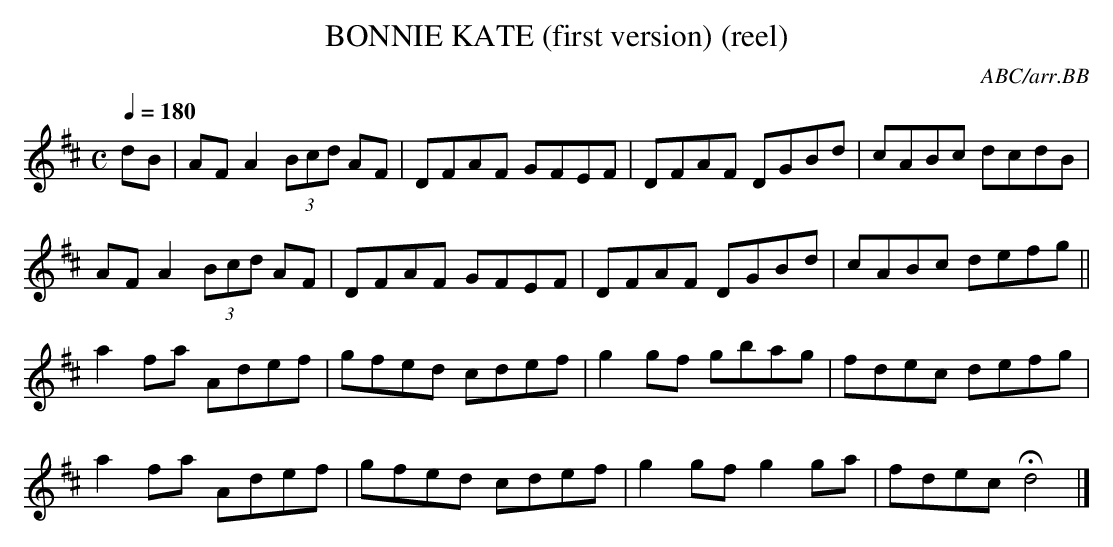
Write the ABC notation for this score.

X:1
T:BONNIE KATE (first version) (reel)
C:ABC/arr.BB
M:C
Q:1/4=180
K:D
dB|AFA2 (3Bcd AF|DFAF GFEF|DFAF DGBd|cABc dcdB|
AFA2 (3Bcd AF|DFAF GFEF|DFAF DGBd|cABc defg||
a2fa Adef|gfed cdef|g2gf gbag|fdec defg|
a2fa Adef|gfed cdef|g2gf g2ga|fdec Hd4|]
